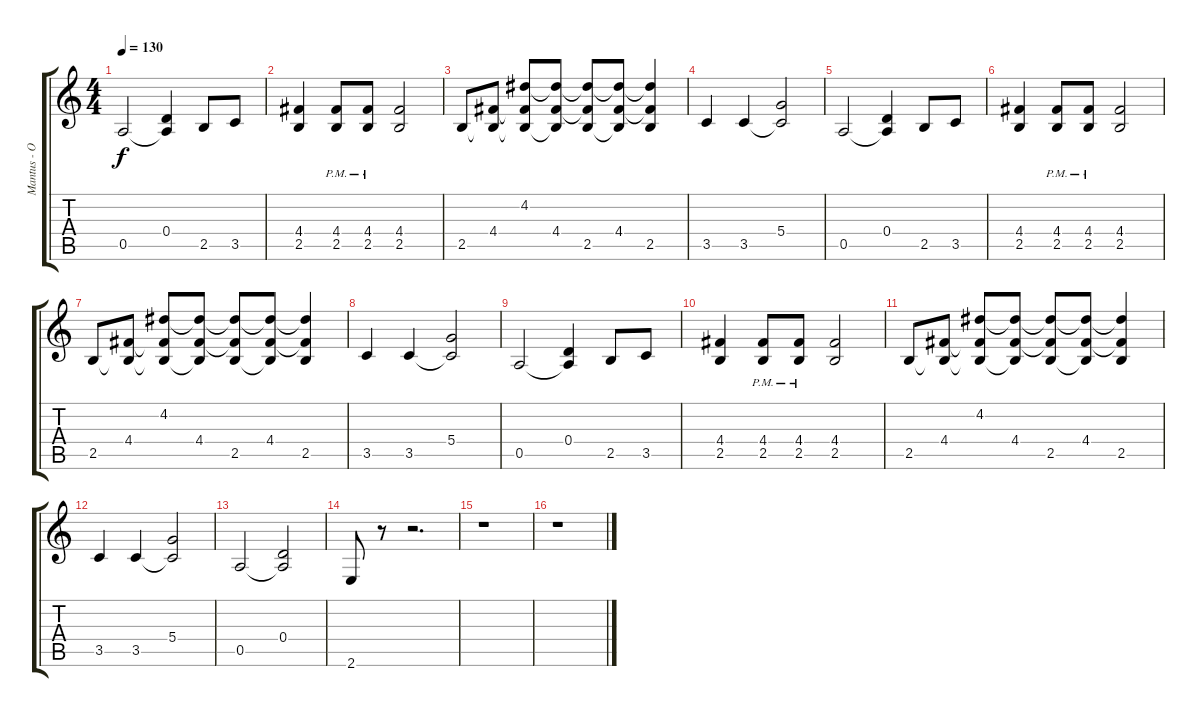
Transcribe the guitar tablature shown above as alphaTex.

\track ("Mantus - Overdub" "Mantus - O") {instrument overdrivenguitar}
\staff {score tabs}
\tuning (E4 B3 G3 D3 A2 D2) {hide}
\ts (4 4)
\tempo 130
\clef g2
\ks c
0.5.2{dy f} (0.4 0.5{t}).4 2.5.8 3.5.8 |
(4.4 2.5).4 (4.4{pm} 2.5{pm}).8 (4.4{pm} 2.5{pm}).8 (4.4 2.5).2 |
2.5.8 (4.4 2.5{t}).8 (4.2 4.4{t} 2.5{t}).8 (4.2{t} 4.4 2.5{t}).8 (4.2{t} 4.4{t} 2.5).8 (4.2{t} 4.4 2.5{t}).8 (4.2{t} 4.4{t} 2.5).4 |
3.5.4 3.5.4 (5.4 3.5{t}).2 |
0.5.2 (0.4 0.5{t}).4 2.5.8 3.5.8 |
(4.4 2.5).4 (4.4{pm} 2.5{pm}).8 (4.4{pm} 2.5{pm}).8 (4.4 2.5).2 |
2.5.8 (4.4 2.5{t}).8 (4.2 4.4{t} 2.5{t}).8 (4.2{t} 4.4 2.5{t}).8 (4.2{t} 4.4{t} 2.5).8 (4.2{t} 4.4 2.5{t}).8 (4.2{t} 4.4{t} 2.5).4 |
3.5.4 3.5.4 (5.4 3.5{t}).2 |
0.5.2 (0.4 0.5{t}).4 2.5.8 3.5.8 |
(4.4 2.5).4 (4.4{pm} 2.5{pm}).8 (4.4{pm} 2.5{pm}).8 (4.4 2.5).2 |
2.5.8 (4.4 2.5{t}).8 (4.2 4.4{t} 2.5{t}).8 (4.2{t} 4.4 2.5{t}).8 (4.2{t} 4.4{t} 2.5).8 (4.2{t} 4.4 2.5{t}).8 (4.2{t} 4.4{t} 2.5).4 |
3.5.4 3.5.4 (5.4 3.5{t}).2 |
0.5.2 (0.4 0.5{t}).2 |
2.6.8 r.8 r.2{d} |
r.1 |
r.1
